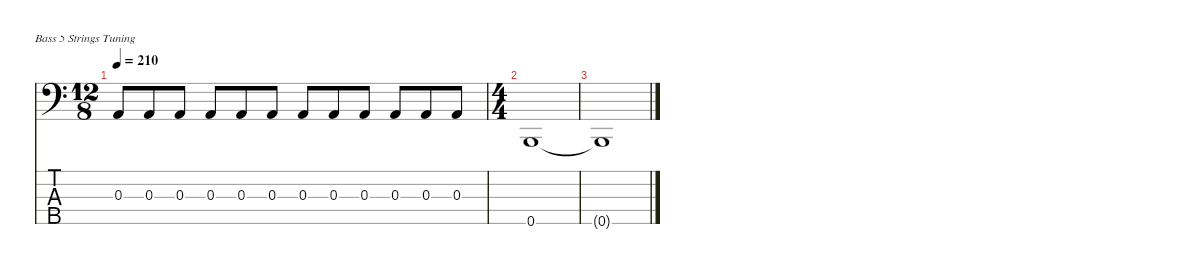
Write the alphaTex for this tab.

\defaultSystemsLayout 4
\hideDynamics
\bracketExtendMode nobrackets
\singleTrackTrackNamePolicy hidden
\multiTrackTrackNamePolicy hidden
\firstSystemTrackNameMode fullname
\firstSystemTrackNameOrientation horizontal
\otherSystemsTrackNameOrientation horizontal
\track ("Bass" "el.bs.") {instrument electricbasspick}
\staff {score tabs}
\tuning (G2 D2 A1 E1 B0)
\ts (12 8)
\tempo 210
\clef f4
\ks c
0.3.8{dy f} 0.3.8 0.3.8 0.3.8 0.3.8 0.3.8 0.3.8 0.3.8 0.3.8 0.3.8 0.3.8 0.3.8 |
\ts (4 4)
\beaming (8 2 2 2 2)
0.5.1 |
0.5{t}.1
